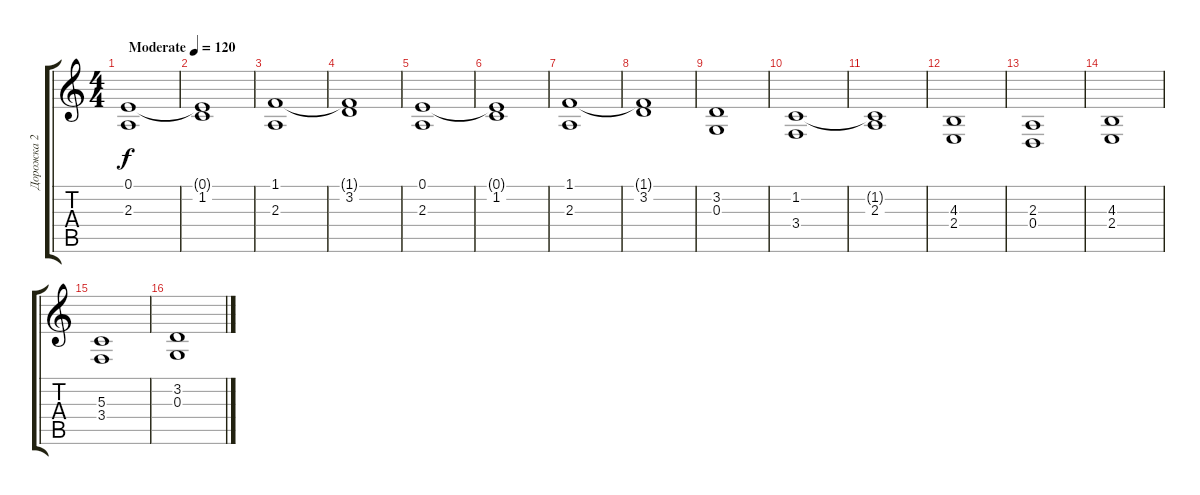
\track ("Дорожка 2" "Дорожка 2") {instrument stringensemble2}
\staff {score tabs}
\tuning (E4 B3 G3 D3 A2 E2) {hide}
\ts (4 4)
\tempo (120 "Moderate")
\clef g2
\ks c
(0.1 2.3).1{dy f instrument stringensemble2} |
(0.1{t} 1.2).1 |
(1.1 2.3).1 |
(1.1{t} 3.2).1 |
(0.1 2.3).1 |
(0.1{t} 1.2).1 |
(1.1 2.3).1 |
(1.1{t} 3.2).1 |
(3.2 0.3).1 |
(1.2 3.4).1 |
(1.2{t} 2.3).1 |
(4.3 2.4).1 |
(2.3 0.4).1 |
(4.3 2.4).1 |
(5.3 3.4).1 |
(3.2 0.3).1
